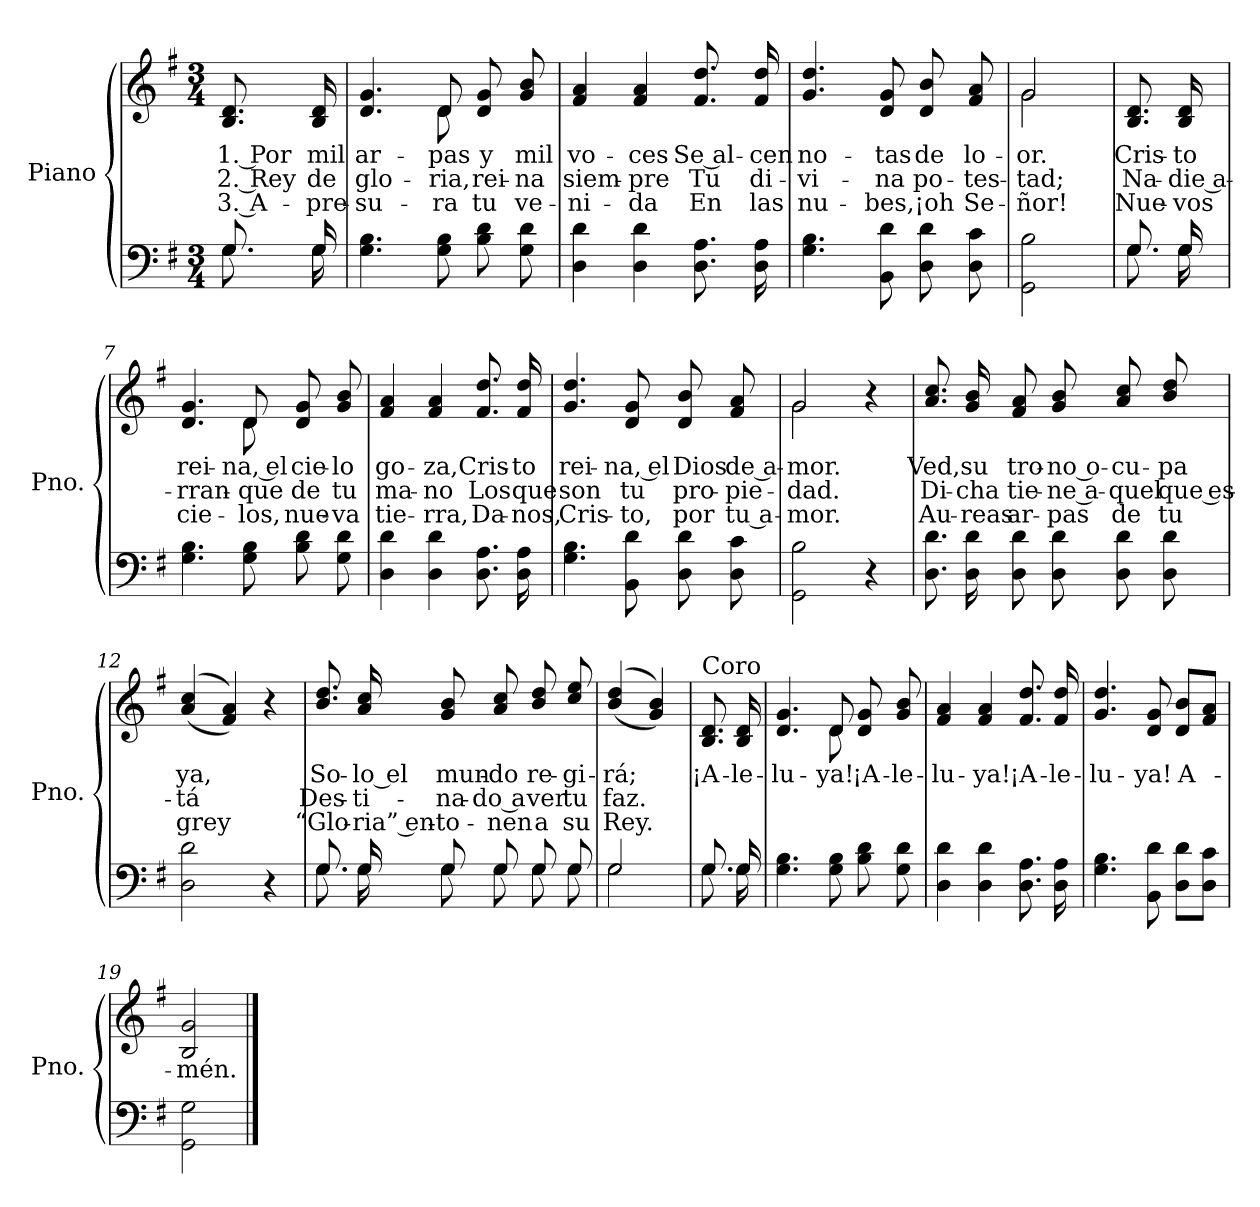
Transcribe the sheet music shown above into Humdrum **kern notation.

**kern	**kern	**text	**text	**text
*part1	*part1	*part1	*part1	*part1
*staff2	*staff1	*staff1	*staff1	*staff1
*I"Piano	*	*	*	*
*I'Pno.	*	*	*	*
*clefF4	*clefG2	*	*	*
*k[f#]	*k[f#]	*	*	*
*M3/4	*M3/4	*	*	*
=1	=1	=1	=1	=1
*^	*	*	*	*
!	!	!	!LO:LY:b	!LO:LY:b	!LO:LY:b
8.G/	8.G\	8.B/ 8.d/	1. Por	2. Rey	3. A-
!	!	!	!LO:LY:b	!LO:LY:b	!LO:LY:b
16G/	16G\	16B/ 16d/	mil	de	-pre-
=2	=2	=2	=2	=2	=2
!	!	!	!LO:LY:b	!LO:LY:b	!LO:LY:b
*v	*v	*^	*	*	*
4.G\ 4.B\	4.d/ 4.g/	4.ryy	ar-	glo-	-su-
!	!	!	!LO:LY:b	!LO:LY:b	!LO:LY:b
8G\ 8B\	8d/	8d\	-pas	-ria,	-ra
!	!	!	!LO:LY:b	!LO:LY:b	!LO:LY:b
8B\ 8d\	8d/ 8g/	4ryy	y	rei-	tu
!	!	!	!LO:LY:b	!LO:LY:b	!LO:LY:b
8G\ 8d\	8g/ 8b/	.	mil	-na	ve-
*	*v	*v	*	*	*
=3	=3	=3	=3	=3
!	!	!LO:LY:b	!LO:LY:b	!LO:LY:b
4D\ 4d\	4f#/ 4a/	vo-	siem-	-ni-
!	!	!LO:LY:b	!LO:LY:b	!LO:LY:b
4D\ 4d\	4f#/ 4a/	-ces	-pre	-da
!	!	!LO:LY:b	!LO:LY:b	!LO:LY:b
8.D\ 8.A\	8.f#/ 8.dd/	Se al-	Tu	En
!	!	!LO:LY:b	!LO:LY:b	!LO:LY:b
16D\ 16A\	16f#/ 16dd/	-cen	di-	las
=4	=4	=4	=4	=4
!	!	!LO:LY:b	!LO:LY:b	!LO:LY:b
4.G\ 4.B\	4.g/ 4.dd/	no-	-vi-	nu-
!	!	!LO:LY:b	!LO:LY:b	!LO:LY:b
8BB\ 8d\	8d/ 8g/	-tas	-na	-bes,
!	!	!LO:LY:b	!LO:LY:b	!LO:LY:b
8D\ 8d\	8d/ 8b/	de	po-	¡oh
!	!	!LO:LY:b	!LO:LY:b	!LO:LY:b
8D\ 8c\	8f#/ 8a/	lo-	-tes-	Se-
=5	=5	=5	=5	=5
!	!	!LO:LY:b	!LO:LY:b	!LO:LY:b
*	*^	*	*	*
2GG\ 2B\	2g/	2g\	-or.	-tad;	-ñor!
!!LO:LB:g=z
=6	=6	=6	=6	=6	=6
*^	*	*	*	*	*
!	!	!	!	!LO:LY:b	!LO:LY:b	!LO:LY:b
*	*	*v	*v	*	*	*
8.G/	8.G\	8.B/ 8.d/	Cris-	Na-	Nue-
!	!	!	!LO:LY:b	!LO:LY:b	!LO:LY:b
16G/	16G\	16B/ 16d/	-to	-die a-	-vos
=7	=7	=7	=7	=7	=7
!	!	!	!LO:LY:b	!LO:LY:b	!LO:LY:b
*v	*v	*^	*	*	*
4.G\ 4.B\	4.d/ 4.g/	4.ryy	rei-	-rran-	cie-
!	!	!	!LO:LY:b	!LO:LY:b	!LO:LY:b
8G\ 8B\	8d/	8d\	-na, el	-que	-los,
!	!	!	!LO:LY:b	!LO:LY:b	!LO:LY:b
8B\ 8d\	8d/ 8g/	4ryy	cie-	de	nue-
!	!	!	!LO:LY:b	!LO:LY:b	!LO:LY:b
8G\ 8d\	8g/ 8b/	.	-lo	tu	-va
*	*v	*v	*	*	*
=8	=8	=8	=8	=8
!	!	!LO:LY:b	!LO:LY:b	!LO:LY:b
4D\ 4d\	4f#/ 4a/	go-	ma-	tie-
!	!	!LO:LY:b	!LO:LY:b	!LO:LY:b
4D\ 4d\	4f#/ 4a/	-za,	-no	-rra,
!	!	!LO:LY:b	!LO:LY:b	!LO:LY:b
8.D\ 8.A\	8.f#/ 8.dd/	Cris-	Los	Da-
!	!	!LO:LY:b	!LO:LY:b	!LO:LY:b
16D\ 16A\	16f#/ 16dd/	-to	que	-nos,
=9	=9	=9	=9	=9
!	!	!LO:LY:b	!LO:LY:b	!LO:LY:b
4.G\ 4.B\	4.g/ 4.dd/	rei-	son	Cris-
!	!	!LO:LY:b	!LO:LY:b	!LO:LY:b
8BB\ 8d\	8d/ 8g/	-na, el	tu	-to,
!	!	!LO:LY:b	!LO:LY:b	!LO:LY:b
8D\ 8d\	8d/ 8b/	Dios	pro-	por
!	!	!LO:LY:b	!LO:LY:b	!LO:LY:b
8D\ 8c\	8f#/ 8a/	de a-	-pie-	tu a-
=10	=10	=10	=10	=10
!	!	!LO:LY:b	!LO:LY:b	!LO:LY:b
*	*^	*	*	*
2GG\ 2B\	2g/	2g\	-mor.	-dad.	-mor.
4r	4r	4ryy	.	.	.
!!LO:LB:g=z
=11	=11	=11	=11	=11	=11
!	!	!	!LO:LY:b	!LO:LY:b	!LO:LY:b
*	*v	*v	*	*	*
8.D\ 8.d\	8.a/ 8.cc/	Ved,	Di-	Au-
!	!	!LO:LY:b	!LO:LY:b	!LO:LY:b
16D\ 16d\	16g/ 16b/	su	-cha	-reas
!	!	!LO:LY:b	!LO:LY:b	!LO:LY:b
8D\ 8d\	8f#/ 8a/	tro-	tie-	ar-
!	!	!LO:LY:b	!LO:LY:b	!LO:LY:b
8D\ 8d\	8g/ 8b/	-no o-	-ne a-	-pas
!	!	!LO:LY:b	!LO:LY:b	!LO:LY:b
8D\ 8d\	8a/ 8cc/	-cu-	-quel	de
!	!	!LO:LY:b	!LO:LY:b	!LO:LY:b
8D\ 8d\	8b/ 8dd/	-pa	que es-	tu
=12	=12	=12	=12	=12
!	!	!LO:LY:b	!LO:LY:b	!LO:LY:b
2D\ 2d\	(>(<4a/ 4cc/	ya,	-tá	grey
.	4f#/ 4a/))	.	.	.
4r	4r	.	.	.
=13	=13	=13	=13	=13
*^	*	*	*	*
!	!	!	!LO:LY:b	!LO:LY:b	!LO:LY:b
8.G/	8.G\	8.b/ 8.dd/	So-	Des-	“Glo-
!	!	!	!LO:LY:b	!LO:LY:b	!LO:LY:b
16G/	16G\	16a/ 16cc/	-lo el	-ti-	-ria” en-
!	!	!	!LO:LY:b	!LO:LY:b	!LO:LY:b
8G/	8G\	8g/ 8b/	mun-	-na-	-to-
!	!	!	!LO:LY:b	!LO:LY:b	!LO:LY:b
8G/	8G\	8a/ 8cc/	-do	-do a	-nen
!	!	!	!LO:LY:b	!LO:LY:b	!LO:LY:b
8G/	8G\	8b/ 8dd/	re-	ver	a
!	!	!	!LO:LY:b	!LO:LY:b	!LO:LY:b
8G/	8G\	8cc/ 8ee/	-gi-	tu	su
=14	=14	=14	=14	=14	=14
!	!	!	!LO:LY:b	!LO:LY:b	!LO:LY:b
2G/	2G\	(<(>4b/ 4dd/	-rá;	faz.	Rey.
.	.	4g/ 4b/))	.	.	.
!!LO:LB:g=z
=15	=15	=15	=15	=15	=15
!	!	!LO:TX:t=Coro	!	!	!
!	!	!	!LO:LY:b	!	!
8.G/	8.G\	8.B/ 8.d/	¡A-	.	.
!	!	!	!LO:LY:b	!	!
16G/	16G\	16B/ 16d/	-le-	.	.
=16	=16	=16	=16	=16	=16
!	!	!	!LO:LY:b	!	!
*v	*v	*^	*	*	*
4.G\ 4.B\	4.d/ 4.g/	4.ryy	-lu-	.	.
!	!	!	!LO:LY:b	!	!
8G\ 8B\	8d/	8d\	-ya!	.	.
!	!	!	!LO:LY:b	!	!
8B\ 8d\	8d/ 8g/	4ryy	¡A-	.	.
!	!	!	!LO:LY:b	!	!
8G\ 8d\	8g/ 8b/	.	-le-	.	.
*	*v	*v	*	*	*
=17	=17	=17	=17	=17
!	!	!LO:LY:b	!	!
4D\ 4d\	4f#/ 4a/	-lu-	.	.
!	!	!LO:LY:b	!	!
4D\ 4d\	4f#/ 4a/	-ya!	.	.
!	!	!LO:LY:b	!	!
8.D\ 8.A\	8.f#/ 8.dd/	¡A-	.	.
!	!	!LO:LY:b	!	!
16D\ 16A\	16f#/ 16dd/	-le-	.	.
=18	=18	=18	=18	=18
!	!	!LO:LY:b	!	!
4.G\ 4.B\	4.g/ 4.dd/	-lu-	.	.
!	!	!LO:LY:b	!	!
8BB\ 8d\	8d/ 8g/	-ya!	.	.
!	!	!LO:LY:b	!	!
8D\ 8d\L	8d/ 8b/L	A-	.	.
8D\ 8c\J	8f#/ 8a/J	.	.	.
=19	=19	=19	=19	=19
!	!	!LO:LY:b	!	!
2GG\ 2G\	2B/ 2g/	-mén.	.	.
==	==	==	==	==
*-	*-	*-	*-	*-
